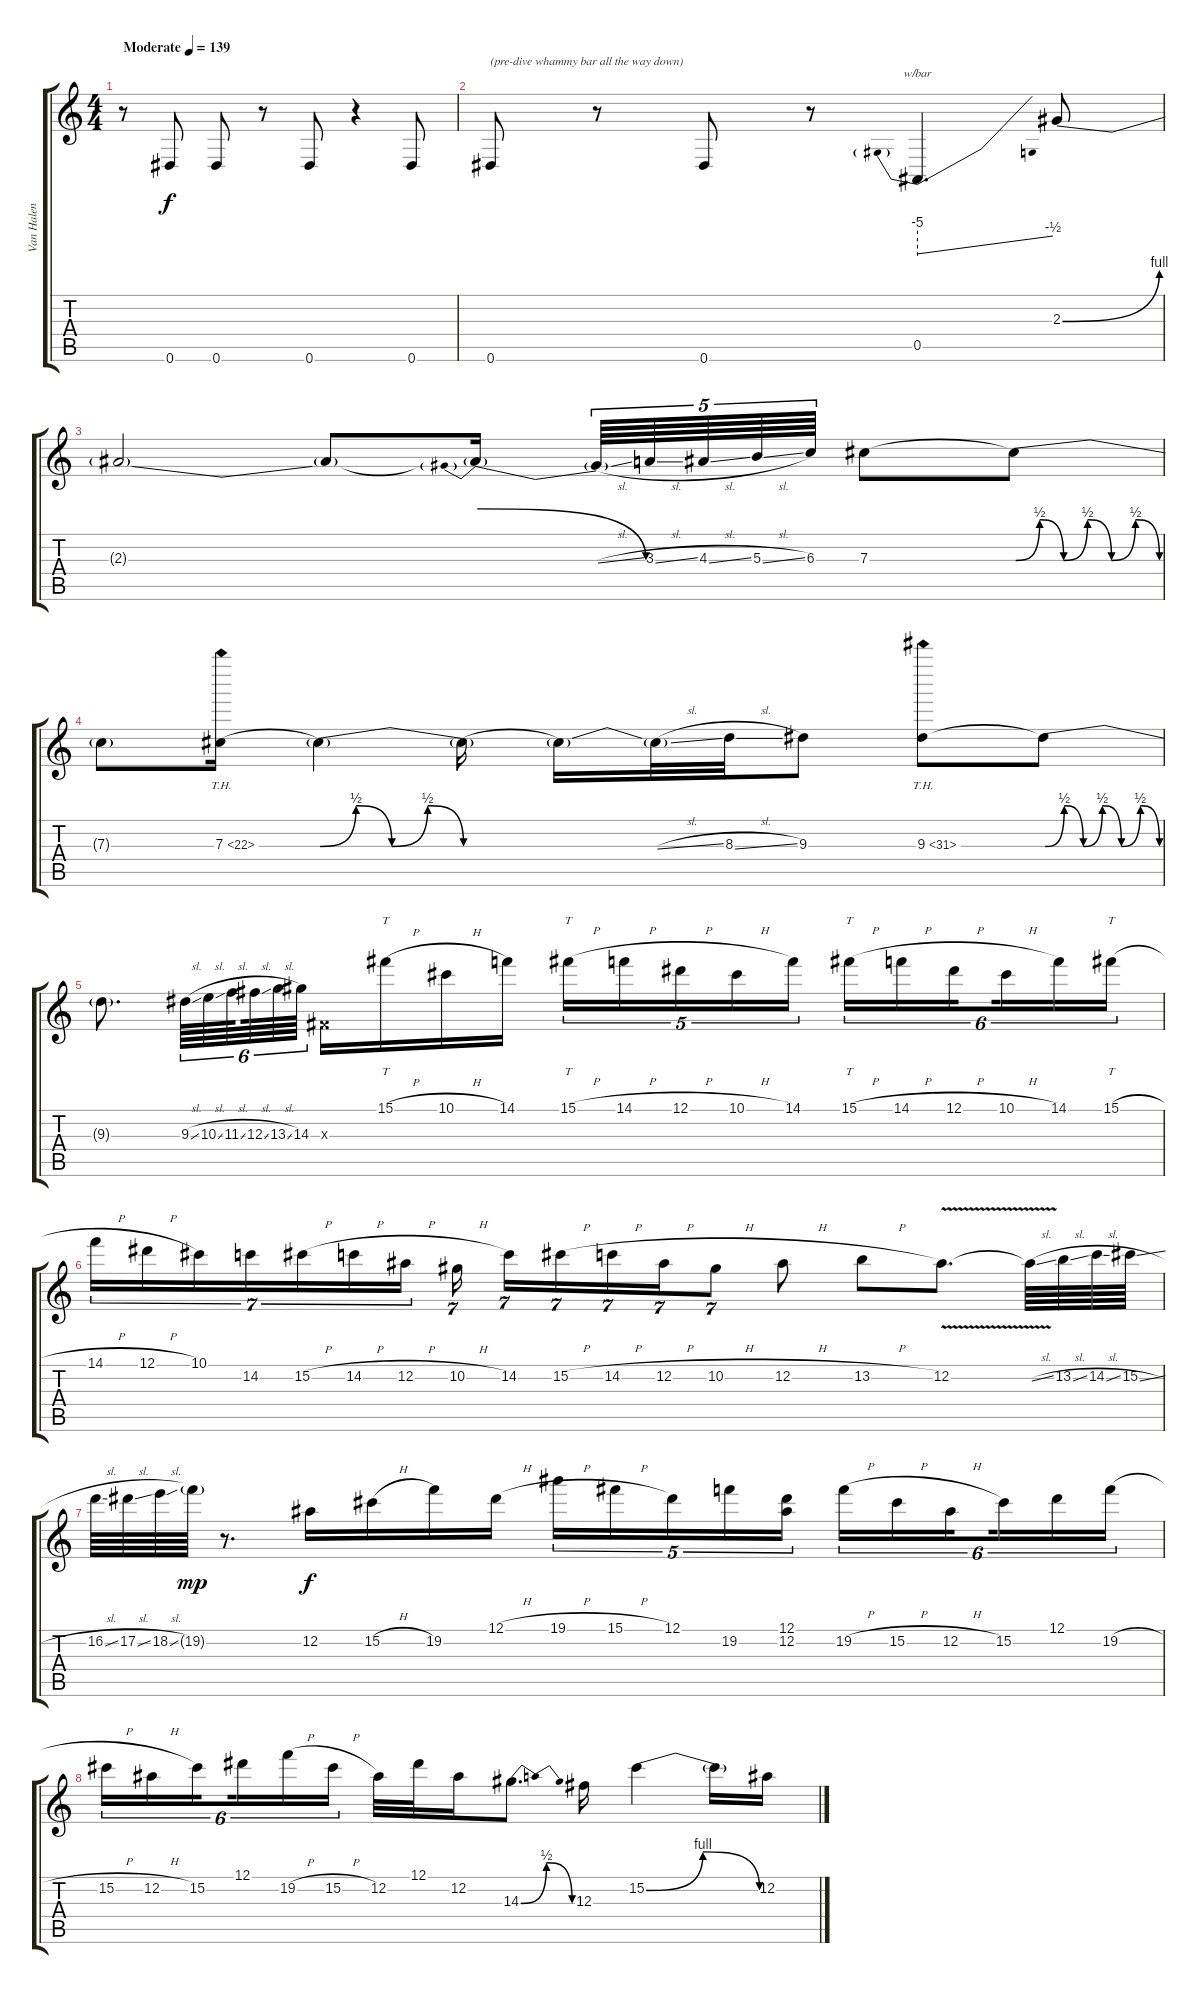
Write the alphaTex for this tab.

\track ("Van Halen - Lead" "Van Halen ") {instrument distortionguitar}
\staff {score tabs}
\tuning (Eb4 Bb3 Gb3 Db3 Ab2 Eb2) {hide}
\ts (4 4)
\tempo (139 "Moderate")
\clef g2
\ks c
r.8{dy f instrument distortionguitar} 0.6.8 0.6.8 r.8 0.6.8 r.4 0.6.8 |
0.6.8{txt "(pre-dive whammy bar all the way down)"} r.8 0.6.8 r.8 0.5.4{d tbe (predivedive default 0 -20 60 -2)} 2.3{be (bend 0 0 60 4)}.8 |
2.3{t}.2 2.3{t}.8 2.3{be (prebendrelease 0 4 60 0) t}.16{beam splitsecondary} 2.3{sl t}.64{tu (5 4)} 3.3{sl}.64{tu (5 4)} 4.3{sl}.64{tu (5 4)} 5.3{sl}.64{tu (5 4)} 6.3.64{tu (5 4)} 7.3.8 7.3{be (custom 0 0 10 2 20 0 30 2 40 0 50 2 60 0) t}.8 |
7.3{t}.8 7.3{be (hold 0 0 60 0) th 15}.16 7.3{be (custom 0 0 15 2 30 0 45 2 60 0) t}.4 7.3{be (hold 0 0 60 0) t}.16 7.3{t}.16 7.3{sl t}.32 8.3{sl}.32 9.3.8 9.3{th 22}.8 9.3{be (custom 0 0 10 2 20 0 30 2 40 0 50 2 60 0) t}.8 |
9.3{t}.8{d} 9.3{sl}.64{tu (6 4)} 10.3{sl}.64{tu (6 4)} 11.3{sl}.64{tu (6 4) beam splitsecondary} 12.3{sl}.64{tu (6 4)} 13.3{sl}.64{tu (6 4)} 14.3.64{tu (6 4)} 0.3{x}.16 15.1{h}.16{tt} 10.1{h}.16 14.1.16 15.1{h}.16{tt tu (5 4)} 14.1{h}.16{tu (5 4)} 12.1{h}.16{tu (5 4)} 10.1{h}.16{tu (5 4)} 14.1.16{tu (5 4)} 15.1{h}.16{tt tu (6 4)} 14.1{h}.16{tu (6 4)} 12.1{h}.16{tu (6 4) beam splitsecondary} 10.1{h}.16{tu (6 4)} 14.1.16{tu (6 4)} 15.1{h}.16{tt tu (6 4)} |
14.1{h}.16{tu (7 4)} 12.1{h}.16{tu (7 4)} 10.1.16{tu (7 4)} 14.2.16{tu (7 4)} 15.2{h}.16{tu (7 4)} 14.2{h}.16{tu (7 4)} 12.2{h}.16{tu (7 4)} 10.2{h}.16{tu (7 4)} 14.2.16{tu (7 4)} 15.2{h}.16{tu (7 4)} 14.2{h}.16{tu (7 4)} 12.2{h}.16{tu (7 4)} 10.2{h}.8{tu (7 4)} 12.2{h}.8 13.2{h}.8 12.2{v}.8{d} 12.2{sl t}.64 13.2{sl}.64 14.2{sl}.64 15.2{sl}.64 |
16.2{sl}.64 17.2{sl}.64 18.2{sl}.64 19.2{g}.64{dy mp} r.8{d} 12.2.16{dy f} 15.2{h}.16 19.2.16 12.1{h}.16 19.1{h}.16{tu (5 4)} 15.1{h}.16{tu (5 4)} 12.1.16{tu (5 4)} 19.2.16{tu (5 4)} (12.1 12.2).16{tu (5 4)} 19.2{h}.16{tu (6 4)} 15.2{h}.16{tu (6 4)} 12.2{h}.16{tu (6 4) beam splitsecondary} 15.2.16{tu (6 4)} 12.1.16{tu (6 4)} 19.2{h}.16{tu (6 4)} |
15.2{h}.16{tu (6 4)} 12.2{h}.16{tu (6 4)} 15.2.16{tu (6 4) beam splitsecondary} 12.1.16{tu (6 4)} 19.2{h}.16{tu (6 4)} 15.2{h}.16{tu (6 4)} 12.2.32 12.1.32 12.2.16 14.3{be (bendrelease 0 0 20 2 20 2 60 0)}.8{d} 12.3.16 15.2{be (bendrelease 0 0 30 4 30 4 60 0)}.4 15.2{t}.16 12.2.16
